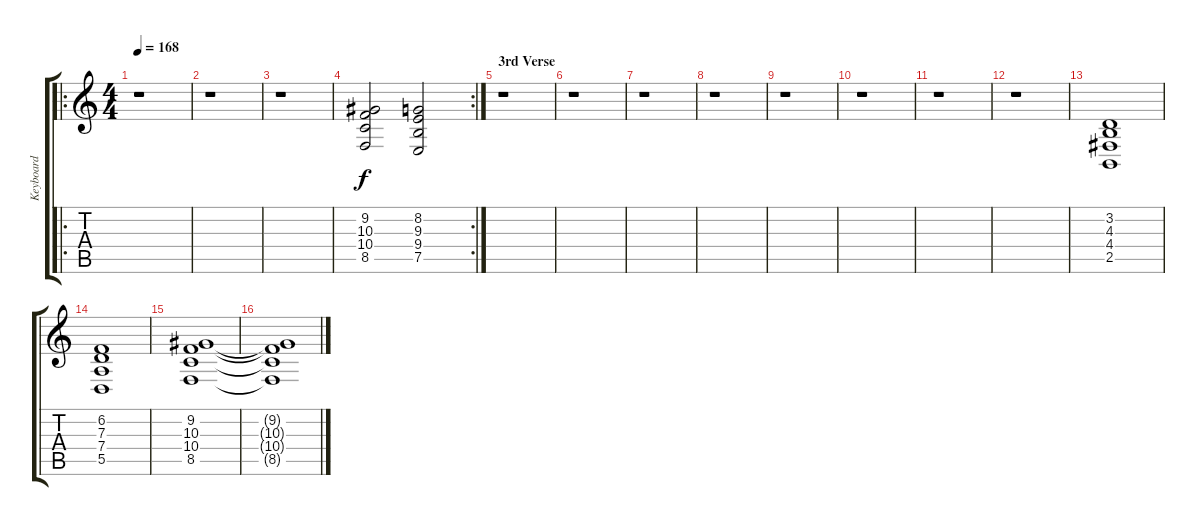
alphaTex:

\track ("Keyboard" "Keyboard") {instrument choiraahs}
\staff {score tabs}
\tuning (E4 B3 G3 D3 A2 E2) {hide}
\ro
\ts (4 4)
\tempo 168
\clef g2
\ks c
r.1{dy f} |
r.1 |
r.1 |
\rc 2
(9.2 10.3 10.4 8.5).2 (8.2 9.3 9.4 7.5).2 |
\section ("" "3rd Verse")
r.1 |
r.1 |
r.1 |
r.1 |
r.1 |
r.1 |
r.1 |
r.1 |
(3.2 4.3 4.4 2.5).1 |
(6.2 7.3 7.4 5.5).1 |
(9.2 10.3 10.4 8.5).1 |
(9.2{t} 10.3{t} 10.4{t} 8.5{t}).1
